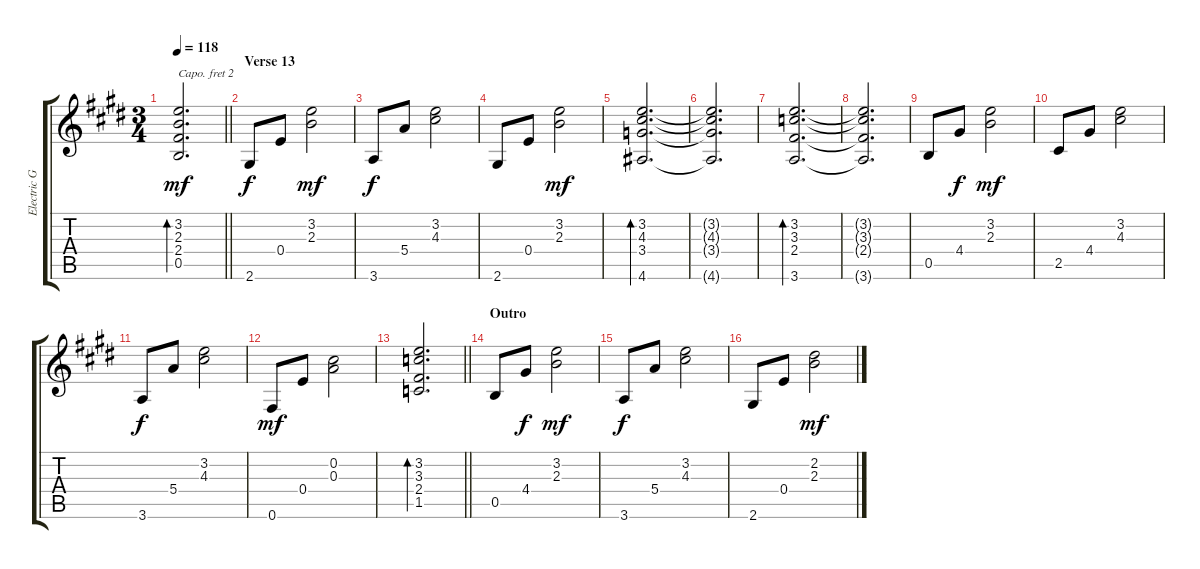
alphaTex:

\track ("Electric Guitar" "Electric G") {instrument electricguitarjazz}
\staff {score tabs}
\capo 2
\tuning (E4 B3 G3 D3 A2 E2) {hide}
\ts (3 4)
\tempo 118
\clef g2
\barLineRight lightlight
\ks e
(3.2 2.3 2.4 0.5).2{d bd 240 dy mf} |
\section ("" "Verse 13")
2.6.8{dy f} 0.4.8 (3.2 2.3).2{dy mf} |
3.6.8{dy f} 5.4.8 (3.2 4.3).2 |
2.6.8 0.4.8 (3.2 2.3).2{dy mf} |
(3.2 4.3 3.4 4.6).2{d bd 240} |
(3.2{t} 4.3{t} 3.4{t} 4.6{t}).2{d} |
(3.2 3.3 2.4 3.6).2{d bd 240} |
(3.2{t} 3.3{t} 2.4{t} 3.6{t}).2{d} |
0.5.8 4.4.8{dy f} (3.2 2.3).2{dy mf} |
2.5.8 4.4.8 (3.2 4.3).2 |
3.6.8{dy f} 5.4.8 (3.2 4.3).2 |
0.6.8{dy mf} 0.4.8 (0.2 0.3).2 |
\barLineRight lightlight
(3.2 3.3 2.4 1.5).2{d bd 240} |
\section ("" "Outro")
0.5.8 4.4.8{dy f} (3.2 2.3).2{dy mf} |
3.6.8{dy f} 5.4.8 (3.2 4.3).2 |
2.6.8 0.4.8 (2.2 2.3).2{dy mf}
